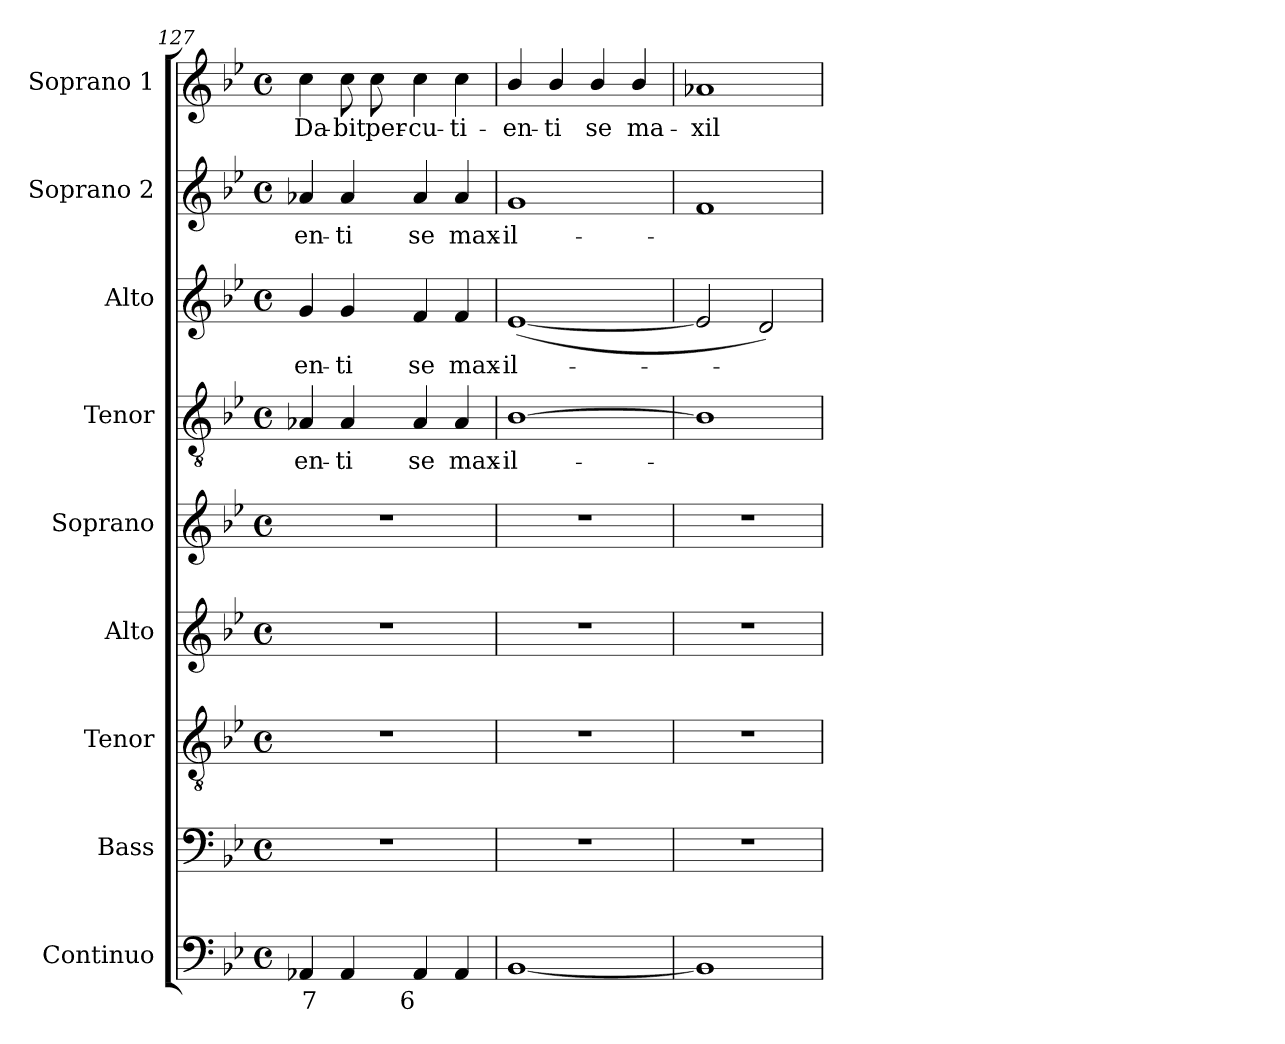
**kern	**text	**kern	**kern	**kern	**kern	**kern	**text	**kern	**text	**kern	**text	**kern	**text
*part9	*part9	*part8	*part7	*part6	*part5	*part4	*part4	*part3	*part3	*part2	*part2	*part1	*part1
*staff9	*staff9	*staff8	*staff7	*staff6	*staff5	*staff4	*staff4	*staff3	*staff3	*staff2	*staff2	*staff1	*staff1
*I"Continuo	*	*I"Bass	*I"Tenor	*I"Alto	*I"Soprano	*I"Tenor	*	*I"Alto	*	*I"Soprano 2	*	*I"Soprano 1	*
*I'Cont.	*	*I'B.	*I'T.	*I'A.	*I'S.	*I'T.	*	*I'A.	*	*I'S2.	*	*I'S1.	*
*clefF4	*	*clefF4	*clefGv2	*clefG2	*clefG2	*clefGv2	*	*clefG2	*	*clefG2	*	*clefG2	*
*	*	*	*ITrd7c12	*	*	*ITrd7c12	*	*	*	*	*	*	*
*k[b-e-]	*	*k[b-e-]	*k[b-e-]	*k[b-e-]	*k[b-e-]	*k[b-e-]	*	*k[b-e-]	*	*k[b-e-]	*	*k[b-e-]	*
*B-:	*	*B-:	*B-:	*B-:	*B-:	*B-:	*	*B-:	*	*B-:	*	*B-:	*
*M4/4	*	*M4/4	*M4/4	*M4/4	*M4/4	*M4/4	*	*M4/4	*	*M4/4	*	*M4/4	*
*met(c)	*	*met(c)	*met(c)	*met(c)	*met(c)	*met(c)	*	*met(c)	*	*met(c)	*	*met(c)	*
=127	=127	=127	=127	=127	=127	=127	=127	=127	=127	=127	=127	=127	=127
!	!LO:LY:b:color=#000000	!	!	!	!	!	!	!	!	!	!	!	!
!	!	!	!	!	!	!	!LO:LY:b:color=#000000	!	!	!	!	!	!
!	!	!	!	!	!	!	!	!	!LO:LY:b:color=#000000	!	!	!	!
!	!	!	!	!	!	!	!	!	!	!	!LO:LY:b:color=#000000	!	!
!	!	!	!	!	!	!	!	!	!	!	!	!	!LO:LY:b:color=#000000
4AA-Xi/	7	1r	1r	1r	1r	4AA-Xi/	-en-	4gi/	-en-	4a-Xi/	-en-	4cci\	Da-
!	!	!	!	!	!	!	!LO:LY:b:color=#000000	!	!	!	!	!	!
!	!	!	!	!	!	!	!	!	!LO:LY:b:color=#000000	!	!	!	!
!	!	!	!	!	!	!	!	!	!	!	!LO:LY:b:color=#000000	!	!
!	!	!	!	!	!	!	!	!	!	!	!	!	!LO:LY:b:color=#000000
4AA-i/	.	.	.	.	.	4AA-i/	-ti	4gi/	-ti	4a-i/	-ti	8cci\	-bit
!	!	!	!	!	!	!	!	!	!	!	!	!	!LO:LY:b:color=#000000
.	.	.	.	.	.	.	.	.	.	.	.	8cci\	per-
!	!LO:LY:b:color=#000000	!	!	!	!	!	!	!	!	!	!	!	!
!	!	!	!	!	!	!	!LO:LY:b:color=#000000	!	!	!	!	!	!
!	!	!	!	!	!	!	!	!	!LO:LY:b:color=#000000	!	!	!	!
!	!	!	!	!	!	!	!	!	!	!	!LO:LY:b:color=#000000	!	!
!	!	!	!	!	!	!	!	!	!	!	!	!	!LO:LY:b:color=#000000
4AA-i/	6	.	.	.	.	4AA-i/	se	4fi/	se	4a-i/	se	4cci\	-cu-
!	!	!	!	!	!	!	!LO:LY:b:color=#000000	!	!	!	!	!	!
!	!	!	!	!	!	!	!	!	!LO:LY:b:color=#000000	!	!	!	!
!	!	!	!	!	!	!	!	!	!	!	!LO:LY:b:color=#000000	!	!
!	!	!	!	!	!	!	!	!	!	!	!	!	!LO:LY:b:color=#000000
4AA-i/	.	.	.	.	.	4AA-i/	max-	4fi/	max-	4a-i/	max-	4cci\	-ti-
=128	=128	=128	=128	=128	=128	=128	=128	=128	=128	=128	=128	=128	=128
!	!	!	!	!	!	!	!LO:LY:b:color=#000000	!	!	!	!	!	!
!	!	!	!	!	!	!	!	!	!LO:LY:b:color=#000000	!	!	!	!
!	!	!	!	!	!	!	!	!	!	!	!LO:LY:b:color=#000000	!	!
!	!	!	!	!	!	!	!	!	!	!	!	!	!LO:LY:b:color=#000000
[<1BB-i	.	1r	1r	1r	1r	[<1BB-i	-il-	([<1e-i	-il-	1gi	-il-	4b-i/	-en-
!	!	!	!	!	!	!	!	!	!	!	!	!	!LO:LY:b:color=#000000
.	.	.	.	.	.	.	.	.	.	.	.	4b-i/	-ti
!	!	!	!	!	!	!	!	!	!	!	!	!	!LO:LY:b:color=#000000
.	.	.	.	.	.	.	.	.	.	.	.	4b-i/	se
!	!	!	!	!	!	!	!	!	!	!	!	!	!LO:LY:b:color=#000000
.	.	.	.	.	.	.	.	.	.	.	.	4b-i/	ma-
=129	=129	=129	=129	=129	=129	=129	=129	=129	=129	=129	=129	=129	=129
!	!	!	!	!	!	!	!	!	!	!	!	!	!LO:LY:b:color=#000000
1BB-i]	.	1r	1r	1r	1r	1BB-i]	.	2e-i/]	.	1fi	.	1a-Xi	-xil-
.	.	.	.	.	.	.	.	2di/)	.	.	.	.	.
=	=	=	=	=	=	=	=	=	=	=	=	=	=
*-	*-	*-	*-	*-	*-	*-	*-	*-	*-	*-	*-	*-	*-
